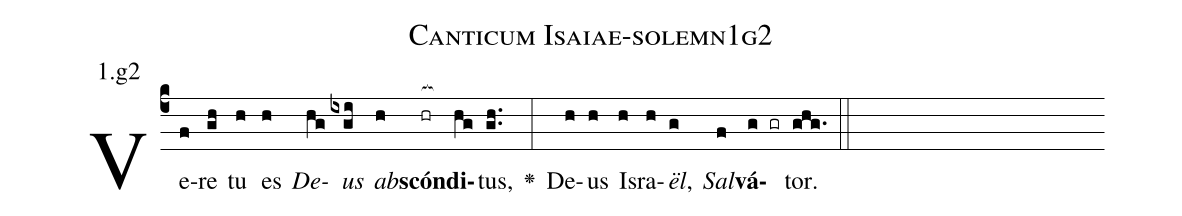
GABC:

name: Canticum Isaiae-solemn1g2;
annotation: 1.g2;
%%
(c4)Ve(f)re(gh) tu(h) es(h) <i>De</i>(hg)<i>us</i>(ixgi) <i>ab</i>(h)<b>scón</b>(hr[ocb:1{])<b>di</b>(hg[ocb:0}])tus,(gh..) <v>\greheightstar</v>(:) De(h)us(h) Is(h)ra(h)<i>ël</i>,(g) <i>Sal</i>(f)<b>vá</b>(g gr)tor.(ghg.) (::)


%E(h) u(h) o(g) u(f) a(g) e.(ghg.) (::)
